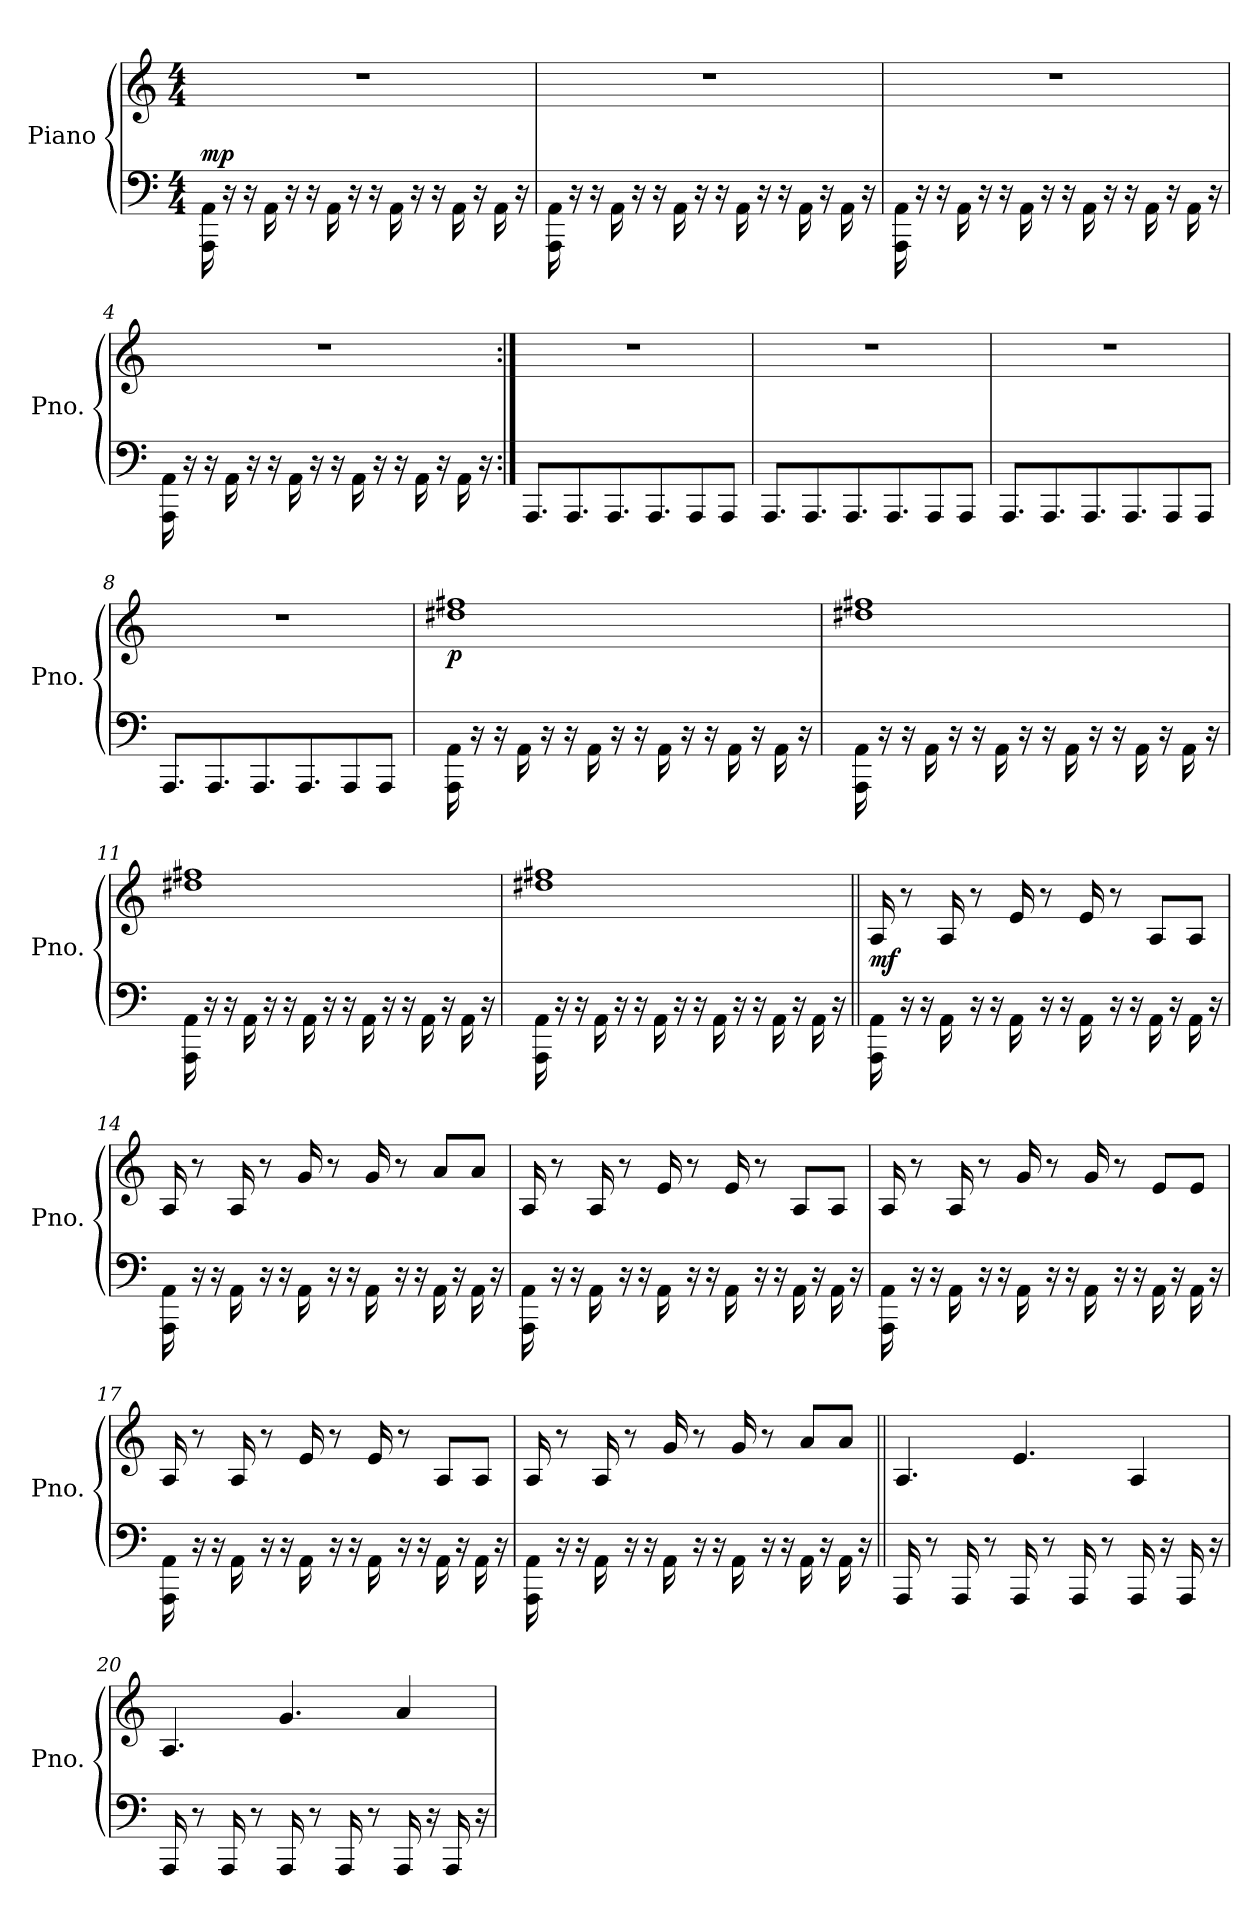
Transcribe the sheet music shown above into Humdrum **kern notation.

**kern	**kern	**dynam
*part1	*part1	*part1
*staff2	*staff1	*staff1/2
*I"Piano	*	*
*I'Pno.	*	*
*clefF4	*clefG2	*
*k[]	*k[]	*
*M4/4	*M4/4	*
*MM140	*MM140	*
=1	=1	=1
!	!	!LO:DY:a=2
16AAA\ 16AA\	1r	mp
16r	.	.
16r	.	.
16AA\	.	.
16r	.	.
16r	.	.
16AA\	.	.
16r	.	.
16r	.	.
16AA\	.	.
16r	.	.
16r	.	.
16AA\	.	.
16r	.	.
16AA\	.	.
16r	.	.
=2	=2	=2
16AAA\ 16AA\	1r	.
16r	.	.
16r	.	.
16AA\	.	.
16r	.	.
16r	.	.
16AA\	.	.
16r	.	.
16r	.	.
16AA\	.	.
16r	.	.
16r	.	.
16AA\	.	.
16r	.	.
16AA\	.	.
16r	.	.
=3	=3	=3
16AAA\ 16AA\	1r	.
16r	.	.
16r	.	.
16AA\	.	.
16r	.	.
16r	.	.
16AA\	.	.
16r	.	.
16r	.	.
16AA\	.	.
16r	.	.
16r	.	.
16AA\	.	.
16r	.	.
16AA\	.	.
16r	.	.
!!LO:LB:g=z
=4	=4	=4
16AAA\ 16AA\	1r	.
16r	.	.
16r	.	.
16AA\	.	.
16r	.	.
16r	.	.
16AA\	.	.
16r	.	.
16r	.	.
16AA\	.	.
16r	.	.
16r	.	.
16AA\	.	.
16r	.	.
16AA\	.	.
16r	.	.
=5:|!	=5:|!	=5:|!
8.AAA/L	1r	.
8.AAA/	.	.
8.AAA/	.	.
8.AAA/	.	.
8AAA/	.	.
8AAA/J	.	.
=6	=6	=6
8.AAA/L	1r	.
8.AAA/	.	.
8.AAA/	.	.
8.AAA/	.	.
8AAA/	.	.
8AAA/J	.	.
=7	=7	=7
8.AAA/L	1r	.
8.AAA/	.	.
8.AAA/	.	.
8.AAA/	.	.
8AAA/	.	.
8AAA/J	.	.
!!LO:LB:g=z
=8	=8	=8
8.AAA/L	1r	.
8.AAA/	.	.
8.AAA/	.	.
8.AAA/	.	.
8AAA/	.	.
8AAA/J	.	.
=9	=9	=9
!	!	!LO:DY:b
16AAA\ 16AA\	1dd#X 1ff#X	p
16r	.	.
16r	.	.
16AA\	.	.
16r	.	.
16r	.	.
16AA\	.	.
16r	.	.
16r	.	.
16AA\	.	.
16r	.	.
16r	.	.
16AA\	.	.
16r	.	.
16AA\	.	.
16r	.	.
=10	=10	=10
16AAA\ 16AA\	1dd#X 1ff#X	.
16r	.	.
16r	.	.
16AA\	.	.
16r	.	.
16r	.	.
16AA\	.	.
16r	.	.
16r	.	.
16AA\	.	.
16r	.	.
16r	.	.
16AA\	.	.
16r	.	.
16AA\	.	.
16r	.	.
!!LO:LB:g=z
=11	=11	=11
16AAA\ 16AA\	1dd#X 1ff#X	.
16r	.	.
16r	.	.
16AA\	.	.
16r	.	.
16r	.	.
16AA\	.	.
16r	.	.
16r	.	.
16AA\	.	.
16r	.	.
16r	.	.
16AA\	.	.
16r	.	.
16AA\	.	.
16r	.	.
=12	=12	=12
16AAA\ 16AA\	1dd#X 1ff#X	.
16r	.	.
16r	.	.
16AA\	.	.
16r	.	.
16r	.	.
16AA\	.	.
16r	.	.
16r	.	.
16AA\	.	.
16r	.	.
16r	.	.
16AA\	.	.
16r	.	.
16AA\	.	.
16r	.	.
!!LO:LB:g=z
=13||	=13||	=13||
!	!	!LO:DY:b
16AAA\ 16AA\	16A/	mf
16r	8r	.
16r	.	.
16AA\	16A/	.
16r	8r	.
16r	.	.
16AA\	16e/	.
16r	8r	.
16r	.	.
16AA\	16e/	.
16r	8r	.
16r	.	.
16AA\	8A/L	.
16r	.	.
16AA\	8A/J	.
16r	.	.
=14	=14	=14
16AAA\ 16AA\	16A/	.
16r	8r	.
16r	.	.
16AA\	16A/	.
16r	8r	.
16r	.	.
16AA\	16g/	.
16r	8r	.
16r	.	.
16AA\	16g/	.
16r	8r	.
16r	.	.
16AA\	8a/L	.
16r	.	.
16AA\	8a/J	.
16r	.	.
!!LO:PB:g=z
=15	=15	=15
16AAA\ 16AA\	16A/	.
16r	8r	.
16r	.	.
16AA\	16A/	.
16r	8r	.
16r	.	.
16AA\	16e/	.
16r	8r	.
16r	.	.
16AA\	16e/	.
16r	8r	.
16r	.	.
16AA\	8A/L	.
16r	.	.
16AA\	8A/J	.
16r	.	.
=16	=16	=16
16AAA\ 16AA\	16A/	.
16r	8r	.
16r	.	.
16AA\	16A/	.
16r	8r	.
16r	.	.
16AA\	16g/	.
16r	8r	.
16r	.	.
16AA\	16g/	.
16r	8r	.
16r	.	.
16AA\	8e/L	.
16r	.	.
16AA\	8e/J	.
16r	.	.
!!LO:LB:g=z
=17	=17	=17
16AAA\ 16AA\	16A/	.
16r	8r	.
16r	.	.
16AA\	16A/	.
16r	8r	.
16r	.	.
16AA\	16e/	.
16r	8r	.
16r	.	.
16AA\	16e/	.
16r	8r	.
16r	.	.
16AA\	8A/L	.
16r	.	.
16AA\	8A/J	.
16r	.	.
=18	=18	=18
16AAA\ 16AA\	16A/	.
16r	8r	.
16r	.	.
16AA\	16A/	.
16r	8r	.
16r	.	.
16AA\	16g/	.
16r	8r	.
16r	.	.
16AA\	16g/	.
16r	8r	.
16r	.	.
16AA\	8a/L	.
16r	.	.
16AA\	8a/J	.
16r	.	.
!!LO:LB:g=z
=19||	=19||	=19||
16AAA/	4.A/	.
8r	.	.
16AAA/	.	.
8r	.	.
16AAA/	4.e/	.
8r	.	.
16AAA/	.	.
8r	.	.
16AAA/	4A/	.
16r	.	.
16AAA/	.	.
16r	.	.
=20	=20	=20
16AAA/	4.A/	.
8r	.	.
16AAA/	.	.
8r	.	.
16AAA/	4.g/	.
8r	.	.
16AAA/	.	.
8r	.	.
16AAA/	4a/	.
16r	.	.
16AAA/	.	.
16r	.	.
=	=	=
*-	*-	*-
